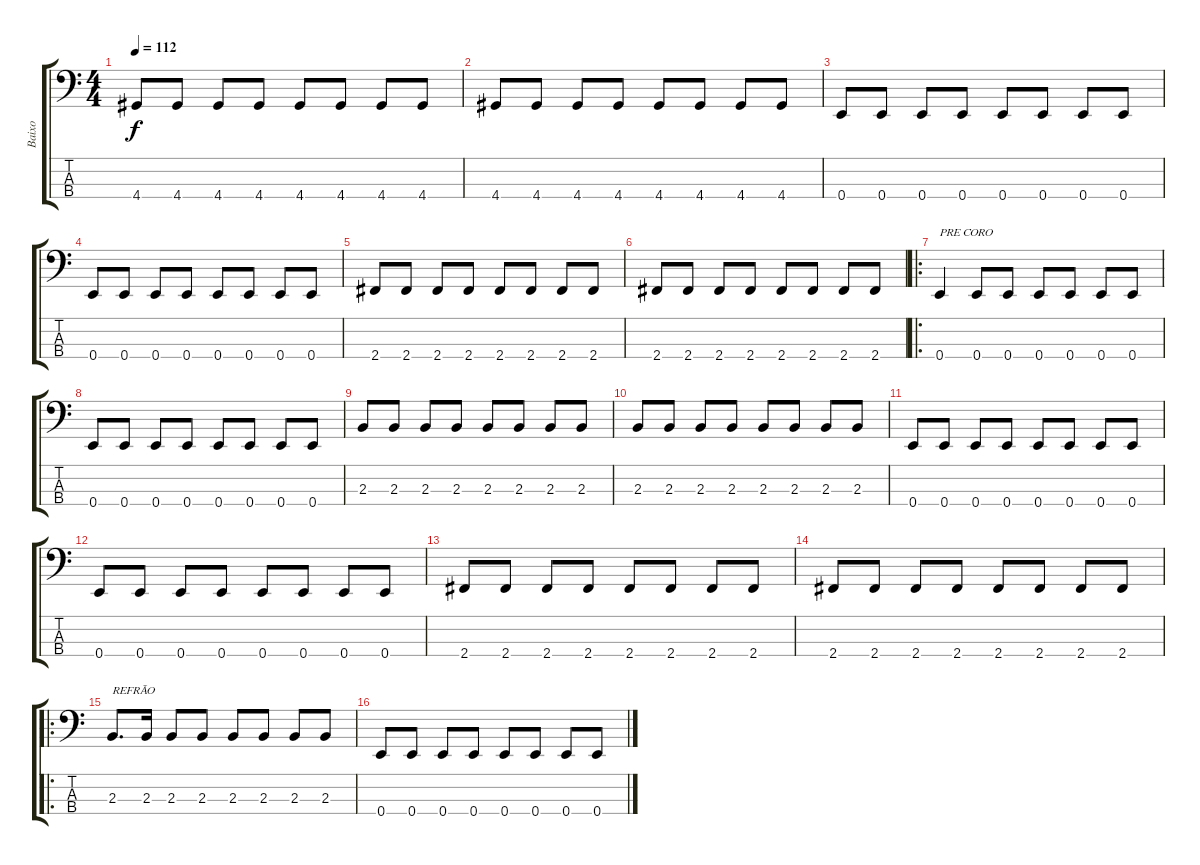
\track ("Baixo" "Baixo") {instrument electricbassfinger}
\staff {score tabs}
\tuning (G2 D2 A1 E1) {hide}
\ts (4 4)
\tempo 112
\clef f4
\ks c
4.4.8{dy f} 4.4.8 4.4.8 4.4.8 4.4.8 4.4.8 4.4.8 4.4.8 |
4.4.8 4.4.8 4.4.8 4.4.8 4.4.8 4.4.8 4.4.8 4.4.8 |
0.4.8 0.4.8 0.4.8 0.4.8 0.4.8 0.4.8 0.4.8 0.4.8 |
0.4.8 0.4.8 0.4.8 0.4.8 0.4.8 0.4.8 0.4.8 0.4.8 |
2.4.8 2.4.8 2.4.8 2.4.8 2.4.8 2.4.8 2.4.8 2.4.8 |
2.4.8 2.4.8 2.4.8 2.4.8 2.4.8 2.4.8 2.4.8 2.4.8 |
\ro
0.4.4{txt "PRE CORO"} 0.4.8 0.4.8 0.4.8 0.4.8 0.4.8 0.4.8 |
0.4.8 0.4.8 0.4.8 0.4.8 0.4.8 0.4.8 0.4.8 0.4.8 |
2.3.8 2.3.8 2.3.8 2.3.8 2.3.8 2.3.8 2.3.8 2.3.8 |
2.3.8 2.3.8 2.3.8 2.3.8 2.3.8 2.3.8 2.3.8 2.3.8 |
0.4.8 0.4.8 0.4.8 0.4.8 0.4.8 0.4.8 0.4.8 0.4.8 |
0.4.8 0.4.8 0.4.8 0.4.8 0.4.8 0.4.8 0.4.8 0.4.8 |
2.4.8 2.4.8 2.4.8 2.4.8 2.4.8 2.4.8 2.4.8 2.4.8 |
2.4.8 2.4.8 2.4.8 2.4.8 2.4.8 2.4.8 2.4.8 2.4.8 |
\ro
2.3.8{d txt "REFRÃO"} 2.3.16 2.3.8 2.3.8 2.3.8 2.3.8 2.3.8 2.3.8 |
0.4.8 0.4.8 0.4.8 0.4.8 0.4.8 0.4.8 0.4.8 0.4.8
